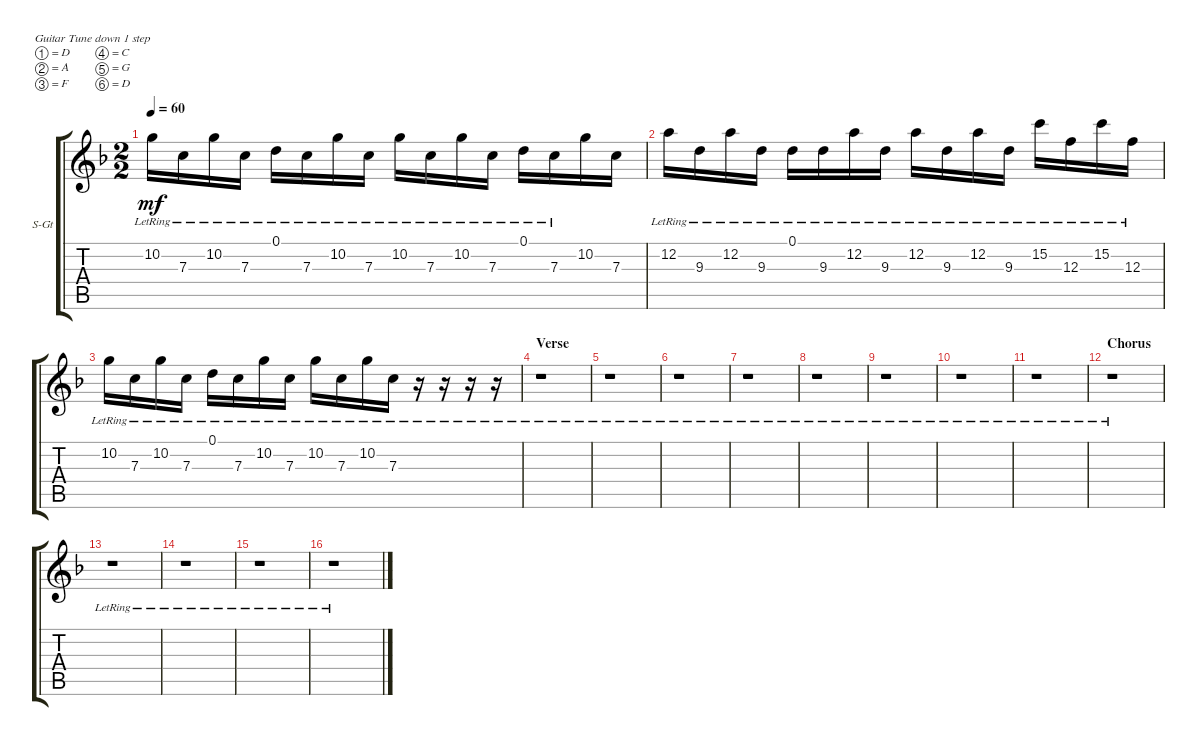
\bracketExtendMode groupsimilarinstruments
\firstSystemTrackNameOrientation horizontal
\otherSystemsTrackNameOrientation horizontal
\track ("Steel Guitar" "S-Gt") {instrument acousticguitarsteel}
\staff {score tabs}
\tuning (D4 A3 F3 C3 G2 D2)
\ts (2 2)
\tempo 60
\clef g2
\ks dminor
10.2{lr}.16{dy mf} 7.3{lr}.16 10.2{lr}.16 7.3{lr}.16 0.1{lr}.16 7.3{lr}.16 10.2{lr}.16 7.3{lr}.16 10.2{lr}.16 7.3{lr}.16 10.2{lr}.16 7.3{lr}.16 0.1{lr}.16 7.3{lr}.16 10.2.16 7.3.16 |
12.2{lr}.16 9.3{lr}.16 12.2{lr}.16 9.3{lr}.16 0.1{lr}.16 9.3{lr}.16 12.2{lr}.16 9.3{lr}.16 12.2{lr}.16 9.3{lr}.16 12.2{lr}.16 9.3{lr}.16 15.2{lr}.16 12.3{lr}.16 15.2{lr}.16 12.3{lr}.16 |
10.2{lr}.16 7.3{lr}.16 10.2{lr}.16 7.3{lr}.16 0.1{lr}.16 7.3{lr}.16 10.2{lr}.16 7.3{lr}.16 10.2{lr}.16 7.3{lr}.16 10.2{lr}.16 7.3{lr}.16 r.16 r.16 r.16 r.16 |
\section ("" "Verse")
r.1 |
r.1 |
r.1 |
r.1 |
r.1 |
r.1 |
r.1 |
r.1 |
\section ("" "Chorus")
r.1 |
r.1 |
r.1 |
r.1 |
r.1
